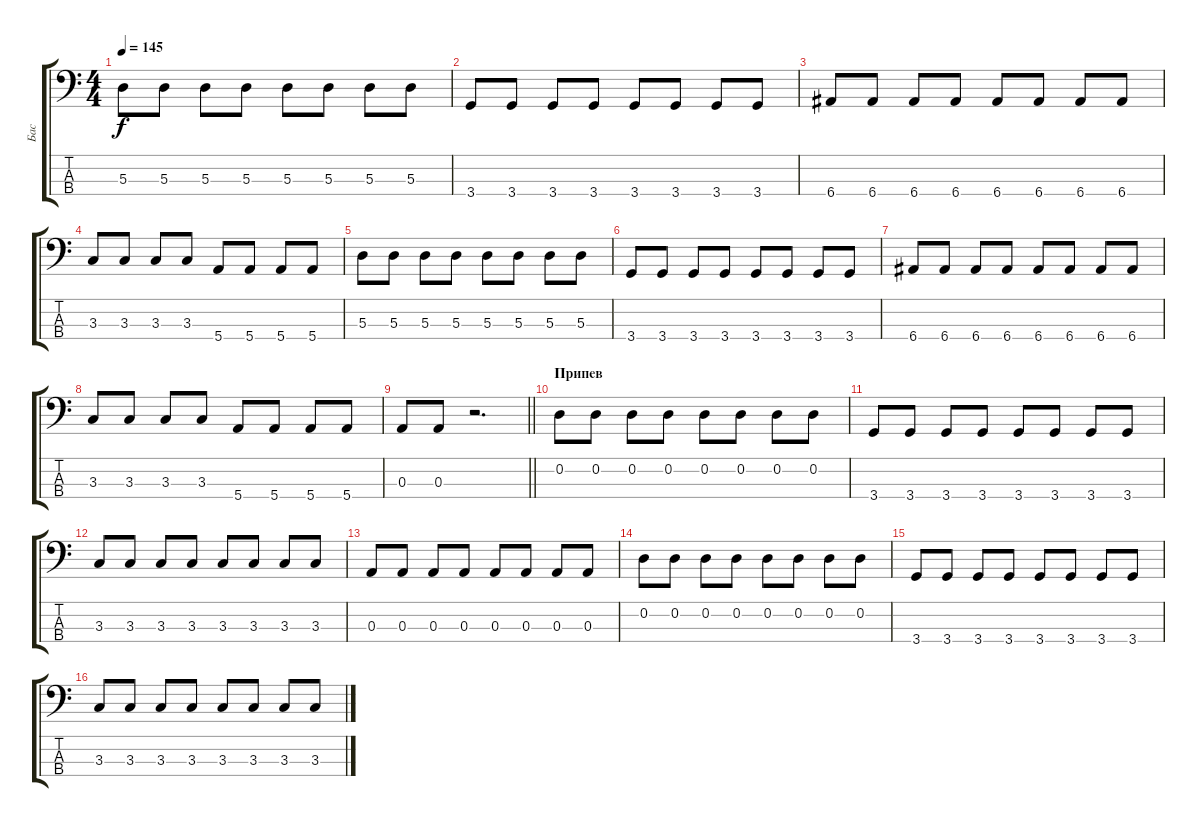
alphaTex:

\track ("Бас" "Бас") {instrument electricbassfinger}
\staff {score tabs}
\tuning (G2 D2 A1 E1) {hide}
\ts (4 4)
\tempo 145
\clef f4
\ks c
5.3.8{dy f} 5.3.8 5.3.8 5.3.8 5.3.8 5.3.8 5.3.8 5.3.8 |
3.4.8 3.4.8 3.4.8 3.4.8 3.4.8 3.4.8 3.4.8 3.4.8 |
6.4.8 6.4.8 6.4.8 6.4.8 6.4.8 6.4.8 6.4.8 6.4.8 |
3.3.8 3.3.8 3.3.8 3.3.8 5.4.8 5.4.8 5.4.8 5.4.8 |
5.3.8 5.3.8 5.3.8 5.3.8 5.3.8 5.3.8 5.3.8 5.3.8 |
3.4.8 3.4.8 3.4.8 3.4.8 3.4.8 3.4.8 3.4.8 3.4.8 |
6.4.8 6.4.8 6.4.8 6.4.8 6.4.8 6.4.8 6.4.8 6.4.8 |
3.3.8 3.3.8 3.3.8 3.3.8 5.4.8 5.4.8 5.4.8 5.4.8 |
\barLineRight lightlight
0.3.8 0.3.8 r.2{d} |
\section ("" "Припев")
0.2.8 0.2.8 0.2.8 0.2.8 0.2.8 0.2.8 0.2.8 0.2.8 |
3.4.8 3.4.8 3.4.8 3.4.8 3.4.8 3.4.8 3.4.8 3.4.8 |
3.3.8 3.3.8 3.3.8 3.3.8 3.3.8 3.3.8 3.3.8 3.3.8 |
0.3.8 0.3.8 0.3.8 0.3.8 0.3.8 0.3.8 0.3.8 0.3.8 |
0.2.8 0.2.8 0.2.8 0.2.8 0.2.8 0.2.8 0.2.8 0.2.8 |
3.4.8 3.4.8 3.4.8 3.4.8 3.4.8 3.4.8 3.4.8 3.4.8 |
3.3.8 3.3.8 3.3.8 3.3.8 3.3.8 3.3.8 3.3.8 3.3.8
